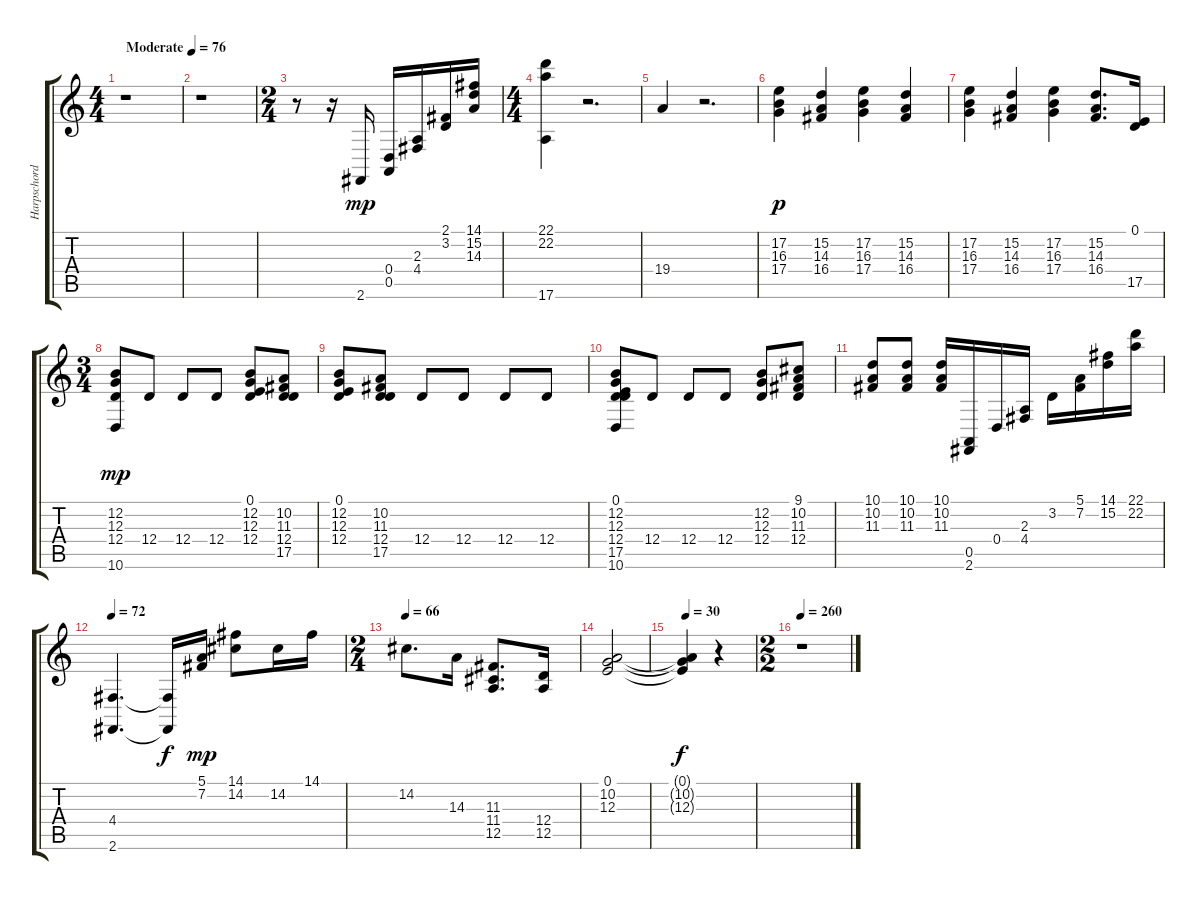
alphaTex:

\track ("Harpschord" "Harpschord") {instrument harpsichord}
\staff {score tabs}
\tuning (E4 B3 G3 D3 A2 E2) {hide}
\ts (4 4)
\tempo (76 "Moderate")
\clef g2
\ks c
r.1{dy mp instrument harpsichord} |
r.1 |
\ts (2 4)
r.8 r.16 2.6.16 (0.4 0.5).16 (2.3 4.4).16 (2.1 3.2).16 (14.1 15.2 14.3).16 |
\ts (4 4)
(22.1 22.2 17.6).4 r.2{d} |
19.4.4 r.2{d} |
(17.2 16.3 17.4).4{dy p} (15.2 14.3 16.4).4 (17.2 16.3 17.4).4 (15.2 14.3 16.4).4 |
(17.2 16.3 17.4).4 (15.2 14.3 16.4).4 (17.2 16.3 17.4).4 (15.2 14.3 16.4).8{d} (0.1 17.5).16 |
\ts (3 4)
(12.2 12.3 12.4 10.6).8{dy mp} 12.4.8 12.4.8 12.4.8 (0.1 12.2 12.3 12.4).8 (10.2 11.3 12.4 17.5).8 |
(0.1 12.2 12.3 12.4).8 (10.2 11.3 12.4 17.5).8 12.4.8 12.4.8 12.4.8 12.4.8 |
(0.1 12.2 12.3 12.4 17.5 10.6).8 12.4.8 12.4.8 12.4.8 (12.2 12.3 12.4).8 (9.1 10.2 11.3 12.4).8 |
(10.1 10.2 11.3).8 (10.1 10.2 11.3).8 (10.1 10.2 11.3).16 (0.5 2.6).16 0.4.16 (2.3 4.4).16 3.2.16 (5.1 7.2).16 (14.1 15.2).16 (22.1 22.2).16 |
\tempo 72
(4.4 2.6).4{d} (4.4{t} 2.6{t}).16{dy f} (5.1 7.2).16{dy mp} (14.1 14.2).8 14.2.16 14.1.16 |
\ts (2 4)
\tempo 66
14.2.8{d} 14.3.16 (11.3 11.4 12.5).8{d} (12.4 12.5).16 |
(0.1 10.2 12.3).2 |
\tempo 30
(0.1{t} 10.2{t} 12.3{t}).4{dy f} r.4 |
\ts (2 2)
\tempo 260
r.1
